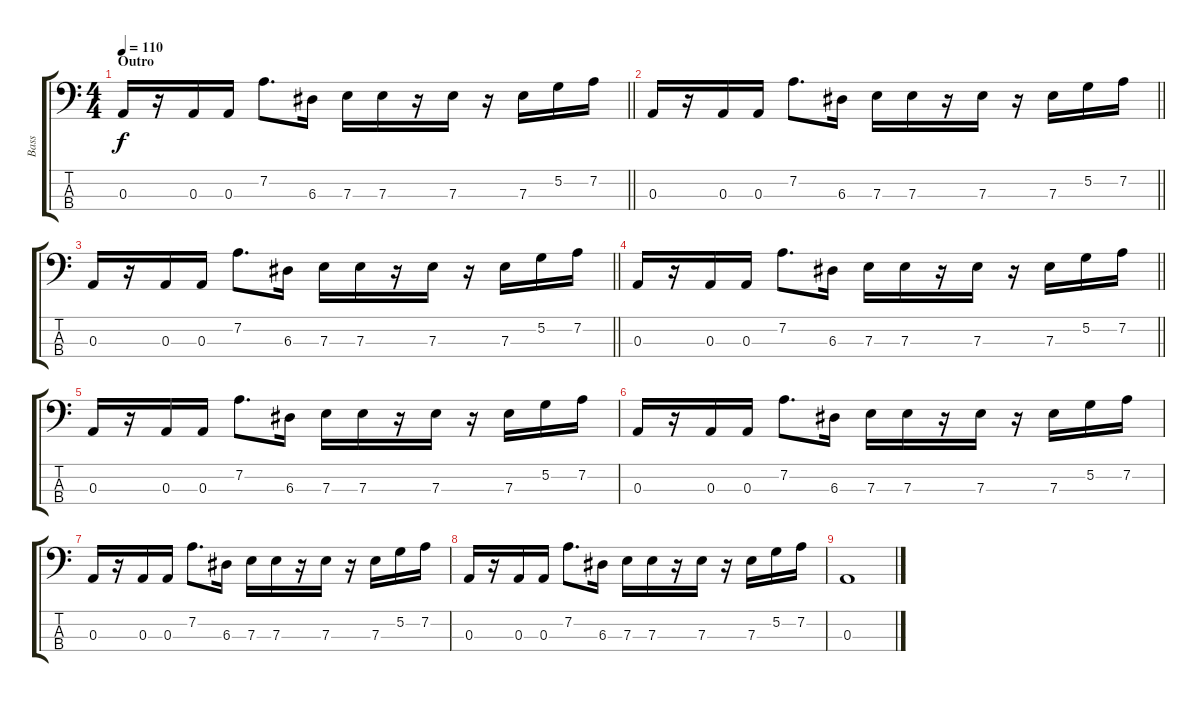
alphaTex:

\track ("Bass" "Bass") {instrument electricbassfinger}
\staff {score tabs}
\tuning (G2 D2 A1 E1) {hide}
\ts (4 4)
\section ("" "Outro")
\tempo 110
\clef f4
\barLineRight lightlight
\ks c
0.3.16{dy f} r.16 0.3.16 0.3.16 7.2.8{d} 6.3.16 7.3.16 7.3.16 r.16 7.3.16 r.16 7.3.16 5.2.16 7.2.16 |
\barLineRight lightlight
0.3.16 r.16 0.3.16 0.3.16 7.2.8{d} 6.3.16 7.3.16 7.3.16 r.16 7.3.16 r.16 7.3.16 5.2.16 7.2.16 |
\barLineRight lightlight
0.3.16 r.16 0.3.16 0.3.16 7.2.8{d} 6.3.16 7.3.16 7.3.16 r.16 7.3.16 r.16 7.3.16 5.2.16 7.2.16 |
\barLineRight lightlight
0.3.16 r.16 0.3.16 0.3.16 7.2.8{d} 6.3.16 7.3.16 7.3.16 r.16 7.3.16 r.16 7.3.16 5.2.16 7.2.16 |
0.3.16 r.16 0.3.16 0.3.16 7.2.8{d} 6.3.16 7.3.16 7.3.16 r.16 7.3.16 r.16 7.3.16 5.2.16 7.2.16 |
0.3.16 r.16 0.3.16 0.3.16 7.2.8{d} 6.3.16 7.3.16 7.3.16 r.16 7.3.16 r.16 7.3.16 5.2.16 7.2.16 |
0.3.16 r.16 0.3.16 0.3.16 7.2.8{d} 6.3.16 7.3.16 7.3.16 r.16 7.3.16 r.16 7.3.16 5.2.16 7.2.16 |
0.3.16 r.16 0.3.16 0.3.16 7.2.8{d} 6.3.16 7.3.16 7.3.16 r.16 7.3.16 r.16 7.3.16 5.2.16 7.2.16 |
0.3.1
